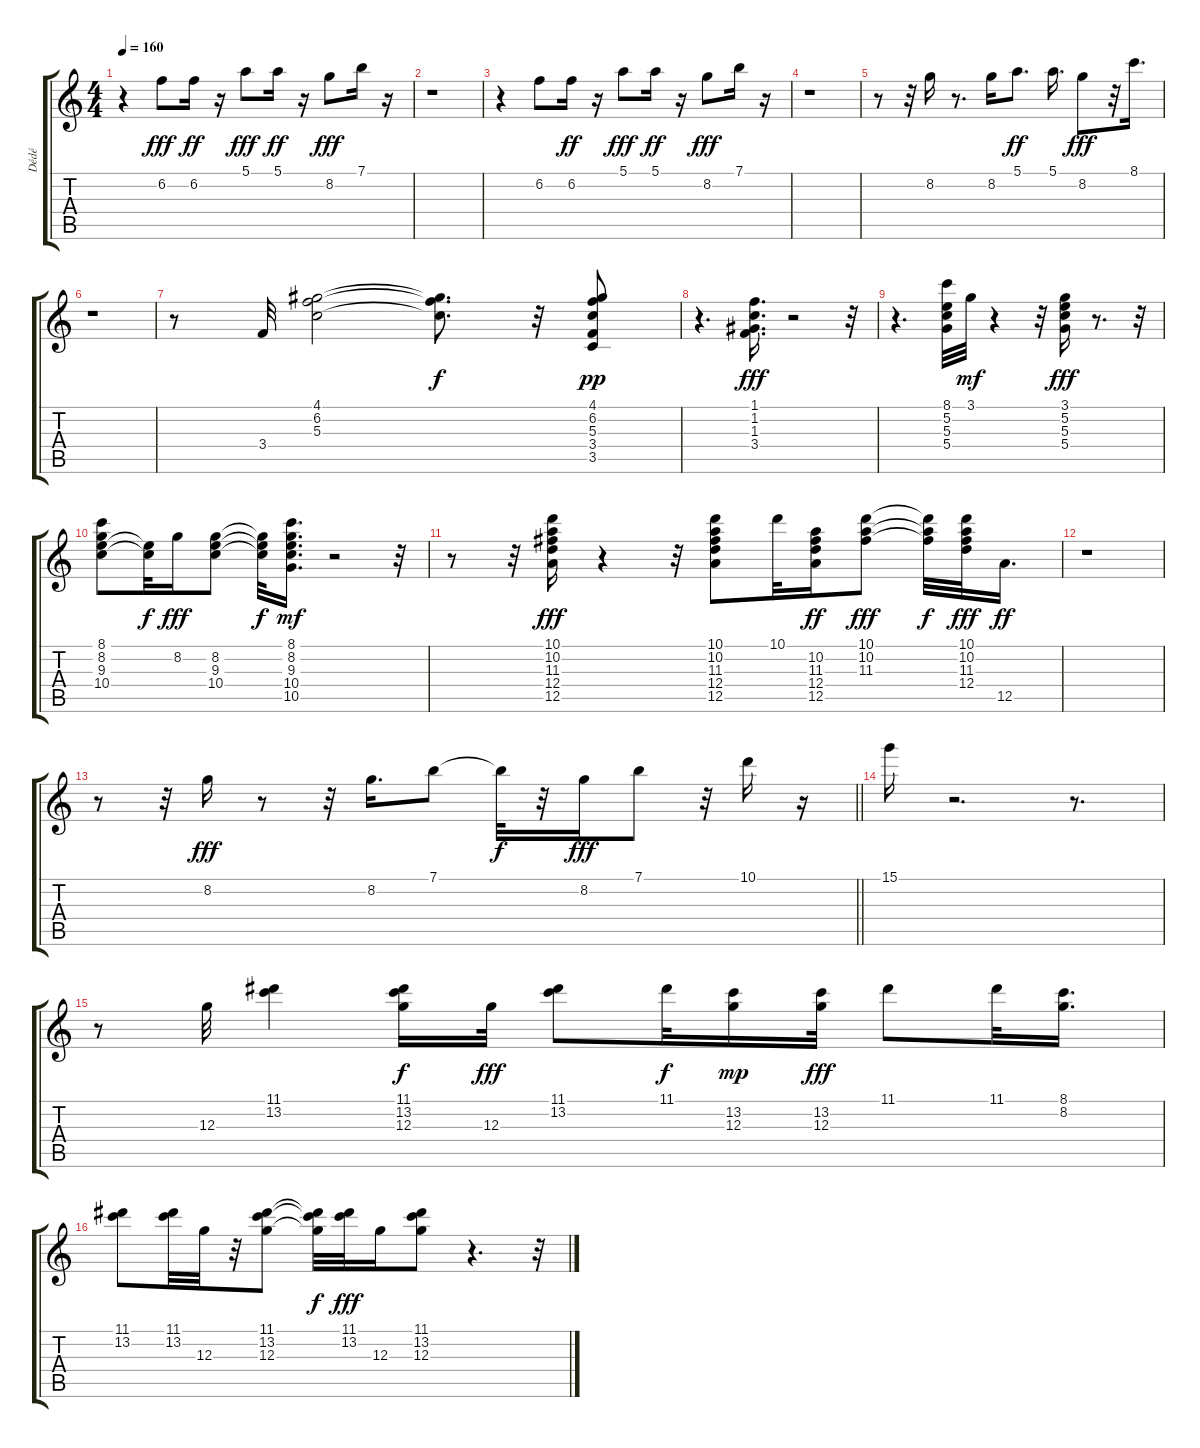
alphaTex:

\track ("Dédé" "Dédé") {instrument electricguitarjazz}
\staff {score tabs}
\tuning (E4 B3 G3 D3 A2 E2) {hide}
\ts (4 4)
\tempo 160
\clef g2
\ks c
r.4{dy fff} 6.2.8 6.2.16{dy ff} r.16 5.1.8{dy fff} 5.1.16{dy ff} r.16 8.2.8{dy fff} 7.1.16 r.16 |
r.1 |
r.4 6.2.8 6.2.16{dy ff} r.16 5.1.8{dy fff} 5.1.16{dy ff} r.16 8.2.8{dy fff} 7.1.16 r.16 |
r.1 |
r.8 r.32 8.2.16 r.8{d} 8.2.16 5.1.8{d dy ff} 5.1.16{d} 8.2.8{dy fff} r.32 8.1.16{d} |
r.1 |
r.8 3.4.32 (4.1 6.2 5.3).2 (4.1{t} 6.2{t} 5.3{t}).8{d dy f} r.32 (4.1 6.2 5.3 3.4 3.5).8{dy pp} |
r.4{d} (1.1 1.2 1.3 3.4).16{d dy fff} r.2 r.32 |
r.4{d} (8.1 5.2 5.3 5.4).32 3.1.32{dy mf} r.4 r.32 (3.1 5.2 5.3 5.4).16{dy fff} r.8{d} r.32 |
(8.1 8.2 9.3 10.4).8 (9.3{t} 10.4{t}).32{dy f} 8.2.16{dy fff} (8.2 9.3 10.4).8 (8.2{t} 9.3{t} 10.4{t}).32{dy f} (8.1 8.2 9.3 10.4 10.5).16{d dy mf} r.2 r.32 |
r.8 r.32 (10.1 10.2 11.3 12.4 12.5).16{dy fff} r.4 r.32 (10.1 10.2 11.3 12.4 12.5).8 10.1.32 (10.2 11.3 12.4 12.5).16{dy ff} (10.1 10.2 11.3).8{dy fff} (10.1{t} 10.2{t} 11.3{t}).32{dy f} (10.1 10.2 11.3 12.4).32{dy fff} 12.5.16{d dy ff} |
r.1 |
\barLineRight lightlight
r.8 r.32 8.2.16{dy fff} r.8 r.32 8.2.16{d} 7.1.8 7.1{t}.32{dy f} r.32 8.2.16{dy fff} 7.1.8 r.32 10.1.16 r.16 |
15.1.16 r.2{d} r.8{d} |
r.8 12.3.32 (11.1 13.2).4 (11.1 13.2 12.3).16{dy f} 12.3.32{dy fff} (11.1 13.2).8 11.1.32{dy f} (13.2 12.3).16{dy mp} (13.2 12.3).32{dy fff} 11.1.8 11.1.32 (8.1 8.2).16{d} |
(11.1 13.2).8 (11.1 13.2).32 12.3.32 r.32 (11.1 13.2 12.3).8 (11.1{t} 13.2{t} 12.3{t}).32{dy f} (11.1 13.2).32{dy fff} 12.3.16 (11.1 13.2 12.3).8 r.4{d} r.32
